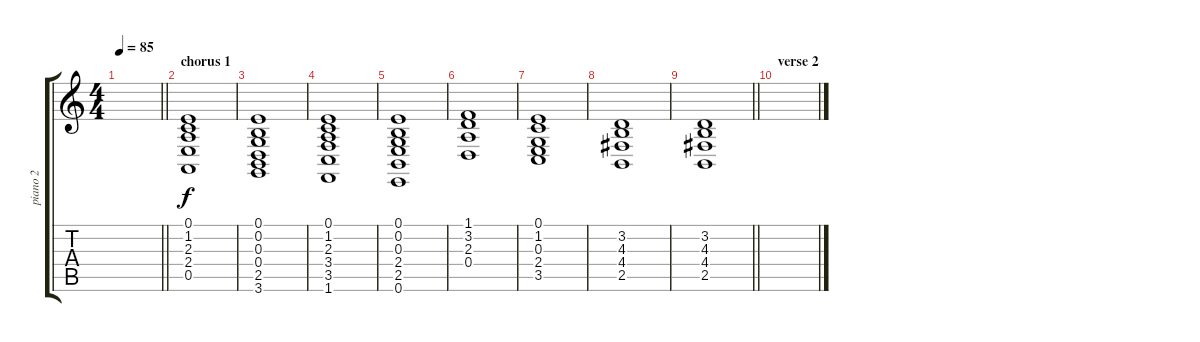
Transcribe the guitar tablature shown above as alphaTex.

\track ("piano 2" "piano 2") {instrument brightacousticpiano}
\staff {score tabs}
\tuning (E4 B3 G3 D3 A2 E2) {hide}
\ts (4 4)
\tempo 85
\clef g2
\barLineRight lightlight
\ks c
|
\section ("" "chorus 1")
(0.1 1.2 2.3 2.4 0.5).1 |
(0.1 0.2 0.3 0.4 2.5 3.6).1 |
(0.1 1.2 2.3 3.4 3.5 1.6).1 |
(0.1 0.2 0.3 2.4 2.5 0.6).1 |
(1.1 3.2 2.3 0.4).1 |
(0.1 1.2 0.3 2.4 3.5).1 |
(3.2 4.3 4.4 2.5).1 |
\barLineRight lightlight
(3.2 4.3 4.4 2.5).1 |
\section ("" "verse 2")
